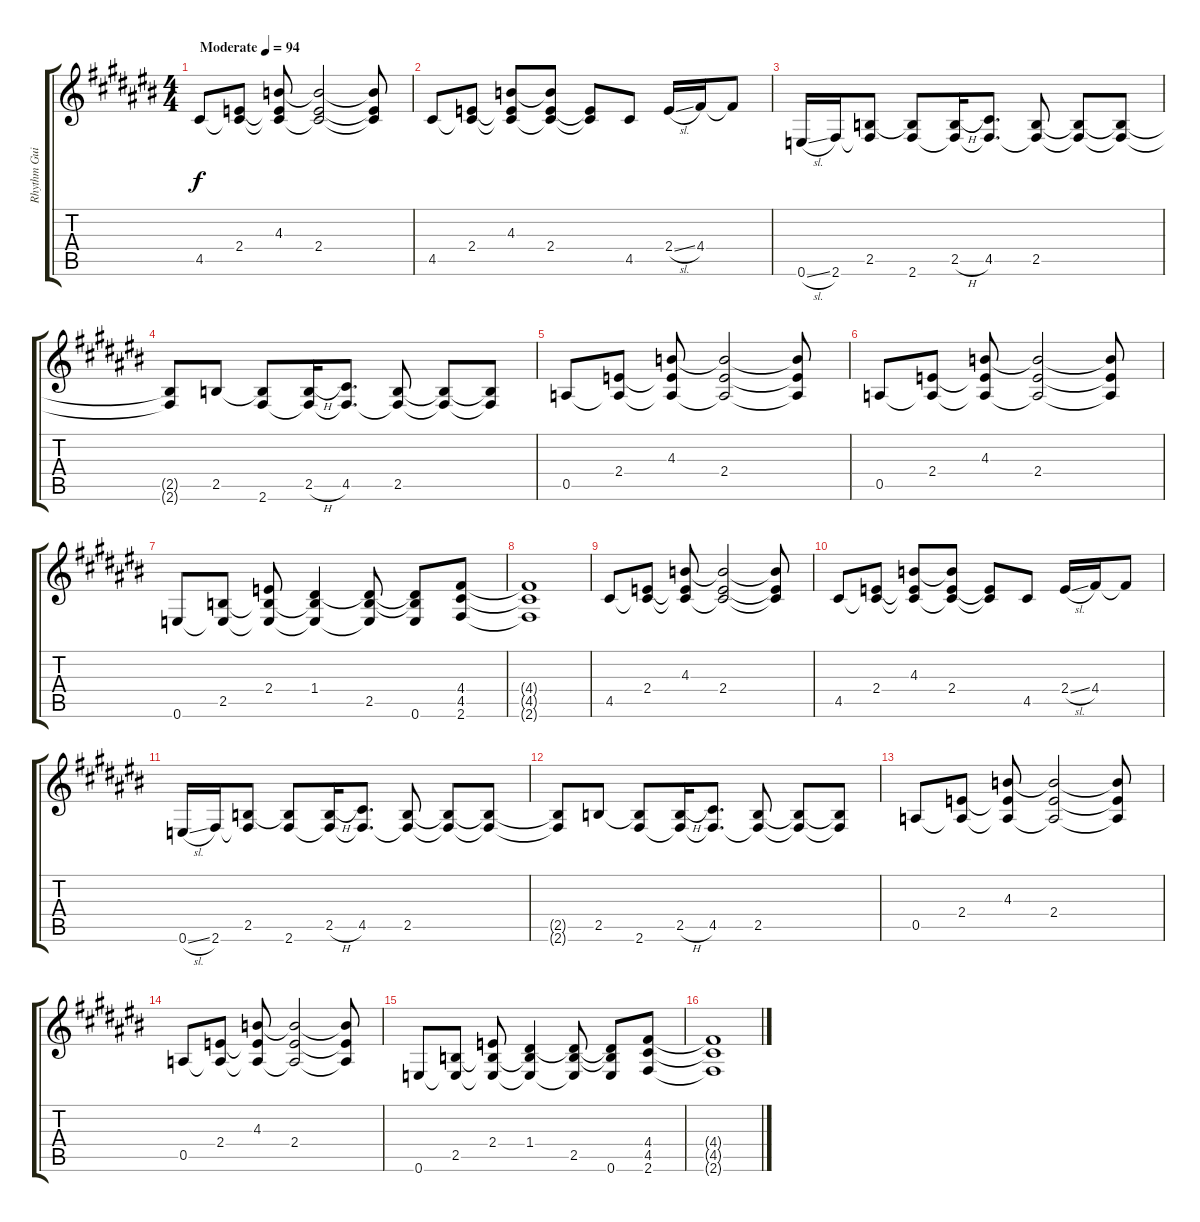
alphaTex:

\track ("Rhythm Guitar" "Rhythm Gui") {instrument electricguitarclean}
\staff {score tabs}
\tuning (E4 B3 G3 D3 A2 E2) {hide}
\ts (4 4)
\tempo (94 "Moderate")
\clef g2
\ks c#
4.5.8{dy f instrument electricguitarclean} (2.4 4.5{t}).8 (4.3 2.4{t} 4.5{t}).8 (4.3{t} 2.4 4.5{t}).2 (4.3{t} 2.4{t} 4.5{t}).8 |
4.5.8 (2.4 4.5{t}).8 (4.3 2.4{t} 4.5{t}).8 (4.3{t} 2.4 4.5{t}).8 (2.4{t} 4.5{t}).8 4.5.8 2.4{sl}.16 4.4.16 4.4{t}.8 |
0.6{sl}.16 2.6.16 (2.5 2.6{t}).8 (2.5{t} 2.6).8 (2.5{h} 2.6{t}).16 (4.5 2.6{t}).8{d} (2.5 2.6{t}).8 (2.5{t} 2.6{t}).8 (2.5{t} 2.6{t}).8 |
(2.5{t} 2.6{t}).8 2.5.8 (2.5{t} 2.6).8 (2.5{h} 2.6{t}).16 (4.5 2.6{t}).8{d} (2.5 2.6{t}).8 (2.5{t} 2.6{t}).8 (2.5{t} 2.6{t}).8 |
0.5.8 (2.4 0.5{t}).8 (4.3 2.4{t} 0.5{t}).8 (4.3{t} 2.4 0.5{t}).2 (4.3{t} 2.4{t} 0.5{t}).8 |
0.5.8 (2.4 0.5{t}).8 (4.3 2.4{t} 0.5{t}).8 (4.3{t} 2.4 0.5{t}).2 (4.3{t} 2.4{t} 0.5{t}).8 |
0.6.8 (2.5 0.6{t}).8 (2.4 2.5{t} 0.6{t}).8 (1.4 2.5{t} 0.6{t}).4 (1.4{t} 2.5 0.6{t}).8 (1.4{t} 2.5{t} 0.6).8 (4.4 4.5 2.6).8 |
(4.4{t} 4.5{t} 2.6{t}).1 |
4.5.8 (2.4 4.5{t}).8 (4.3 2.4{t} 4.5{t}).8 (4.3{t} 2.4 4.5{t}).2 (4.3{t} 2.4{t} 4.5{t}).8 |
4.5.8 (2.4 4.5{t}).8 (4.3 2.4{t} 4.5{t}).8 (4.3{t} 2.4 4.5{t}).8 (2.4{t} 4.5{t}).8 4.5.8 2.4{sl}.16 4.4.16 4.4{t}.8 |
0.6{sl}.16 2.6.16 (2.5 2.6{t}).8 (2.5{t} 2.6).8 (2.5{h} 2.6{t}).16 (4.5 2.6{t}).8{d} (2.5 2.6{t}).8 (2.5{t} 2.6{t}).8 (2.5{t} 2.6{t}).8 |
(2.5{t} 2.6{t}).8 2.5.8 (2.5{t} 2.6).8 (2.5{h} 2.6{t}).16 (4.5 2.6{t}).8{d} (2.5 2.6{t}).8 (2.5{t} 2.6{t}).8 (2.5{t} 2.6{t}).8 |
0.5.8 (2.4 0.5{t}).8 (4.3 2.4{t} 0.5{t}).8 (4.3{t} 2.4 0.5{t}).2 (4.3{t} 2.4{t} 0.5{t}).8 |
0.5.8 (2.4 0.5{t}).8 (4.3 2.4{t} 0.5{t}).8 (4.3{t} 2.4 0.5{t}).2 (4.3{t} 2.4{t} 0.5{t}).8 |
0.6.8 (2.5 0.6{t}).8 (2.4 2.5{t} 0.6{t}).8 (1.4 2.5{t} 0.6{t}).4 (1.4{t} 2.5 0.6{t}).8 (1.4{t} 2.5{t} 0.6).8 (4.4 4.5 2.6).8 |
(4.4{t} 4.5{t} 2.6{t}).1
